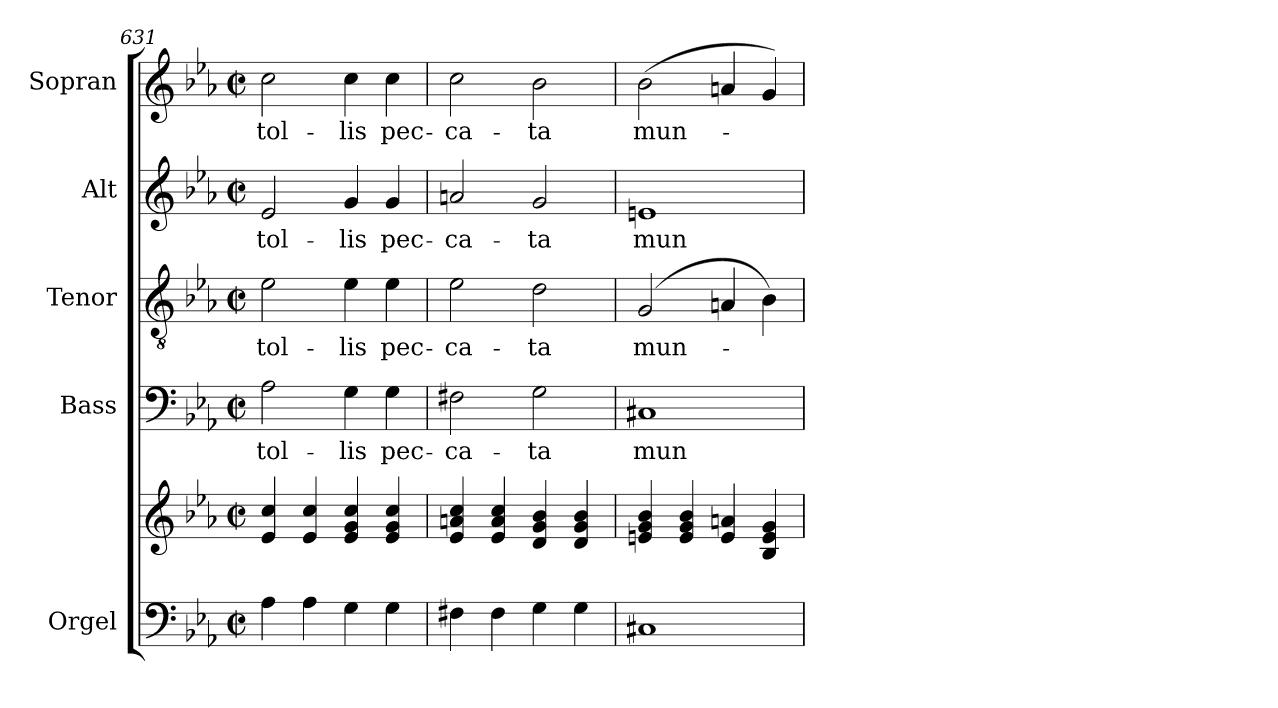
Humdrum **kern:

**kern	**kern	**kern	**text	**kern	**text	**kern	**text	**kern	**text
*part5	*part5	*part4	*part4	*part3	*part3	*part2	*part2	*part1	*part1
*staff6	*staff5	*staff4	*staff4	*staff3	*staff3	*staff2	*staff2	*staff1	*staff1
*I"Orgel	*	*I"Bass	*	*I"Tenor	*	*I"Alt	*	*I"Sopran	*
*I'Org.	*	*I'B.	*	*I'T.	*	*I'A.	*	*I'S.	*
*clefF4	*clefG2	*clefF4	*	*clefGv2	*	*clefG2	*	*clefG2	*
*k[b-e-a-]	*k[b-e-a-]	*k[b-e-a-]	*	*k[b-e-a-]	*	*k[b-e-a-]	*	*k[b-e-a-]	*
*E-:	*E-:	*E-:	*	*E-:	*	*E-:	*	*E-:	*
*M2/2	*M2/2	*M2/2	*	*M2/2	*	*M2/2	*	*M2/2	*
*met(c|)	*met(c|)	*met(c|)	*	*met(c|)	*	*met(c|)	*	*met(c|)	*
=631	=631	=631	=631	=631	=631	=631	=631	=631	=631
!	!	!	!LO:LY:b	!	!LO:LY:b	!	!LO:LY:b	!	!LO:LY:b
4A-\	4e-/ 4cc/	2A-\	tol-	2e-\	tol-	2e-/	tol-	2cc\	tol-
4A-\	4e-/ 4cc/	.	.	.	.	.	.	.	.
!	!	!	!LO:LY:b	!	!LO:LY:b	!	!LO:LY:b	!	!LO:LY:b
4G\	4e-/ 4g/ 4cc/	4G\	-lis	4e-\	-lis	4g/	-lis	4cc\	-lis
!	!	!	!LO:LY:b	!	!LO:LY:b	!	!LO:LY:b	!	!LO:LY:b
4G\	4e-/ 4g/ 4cc/	4G\	pec-	4e-\	pec-	4g/	pec-	4cc\	pec-
=632	=632	=632	=632	=632	=632	=632	=632	=632	=632
!	!	!	!LO:LY:b	!	!LO:LY:b	!	!LO:LY:b	!	!LO:LY:b
4F#X\	4e-/ 4an/ 4cc/	2F#X\	-ca-	2e-\	-ca-	2an/	-ca-	2cc\	-ca-
4F#\	4e-/ 4a/ 4cc/	.	.	.	.	.	.	.	.
!	!	!	!LO:LY:b	!	!LO:LY:b	!	!LO:LY:b	!	!LO:LY:b
4G\	4d/ 4g/ 4b-/	2G\	-ta	2d\	-ta	2g/	-ta	2b-\	-ta
4G\	4d/ 4g/ 4b-/	.	.	.	.	.	.	.	.
=633	=633	=633	=633	=633	=633	=633	=633	=633	=633
!	!	!	!LO:LY:b	!	!LO:LY:b	!	!LO:LY:b	!	!LO:LY:b
1C#X	4en/ 4g/ 4b-/	1C#X	mun-	(2G/	mun-	1en	mun-	(>2b-\	mun-
.	4e/ 4g/ 4b-/	.	.	.	.	.	.	.	.
.	4e/ 4an/	.	.	4An/	.	.	.	4an/	.
.	4B-/ 4e/ 4g/	.	.	4B-\)	.	.	.	4g/)	.
=	=	=	=	=	=	=	=	=	=
*-	*-	*-	*-	*-	*-	*-	*-	*-	*-
